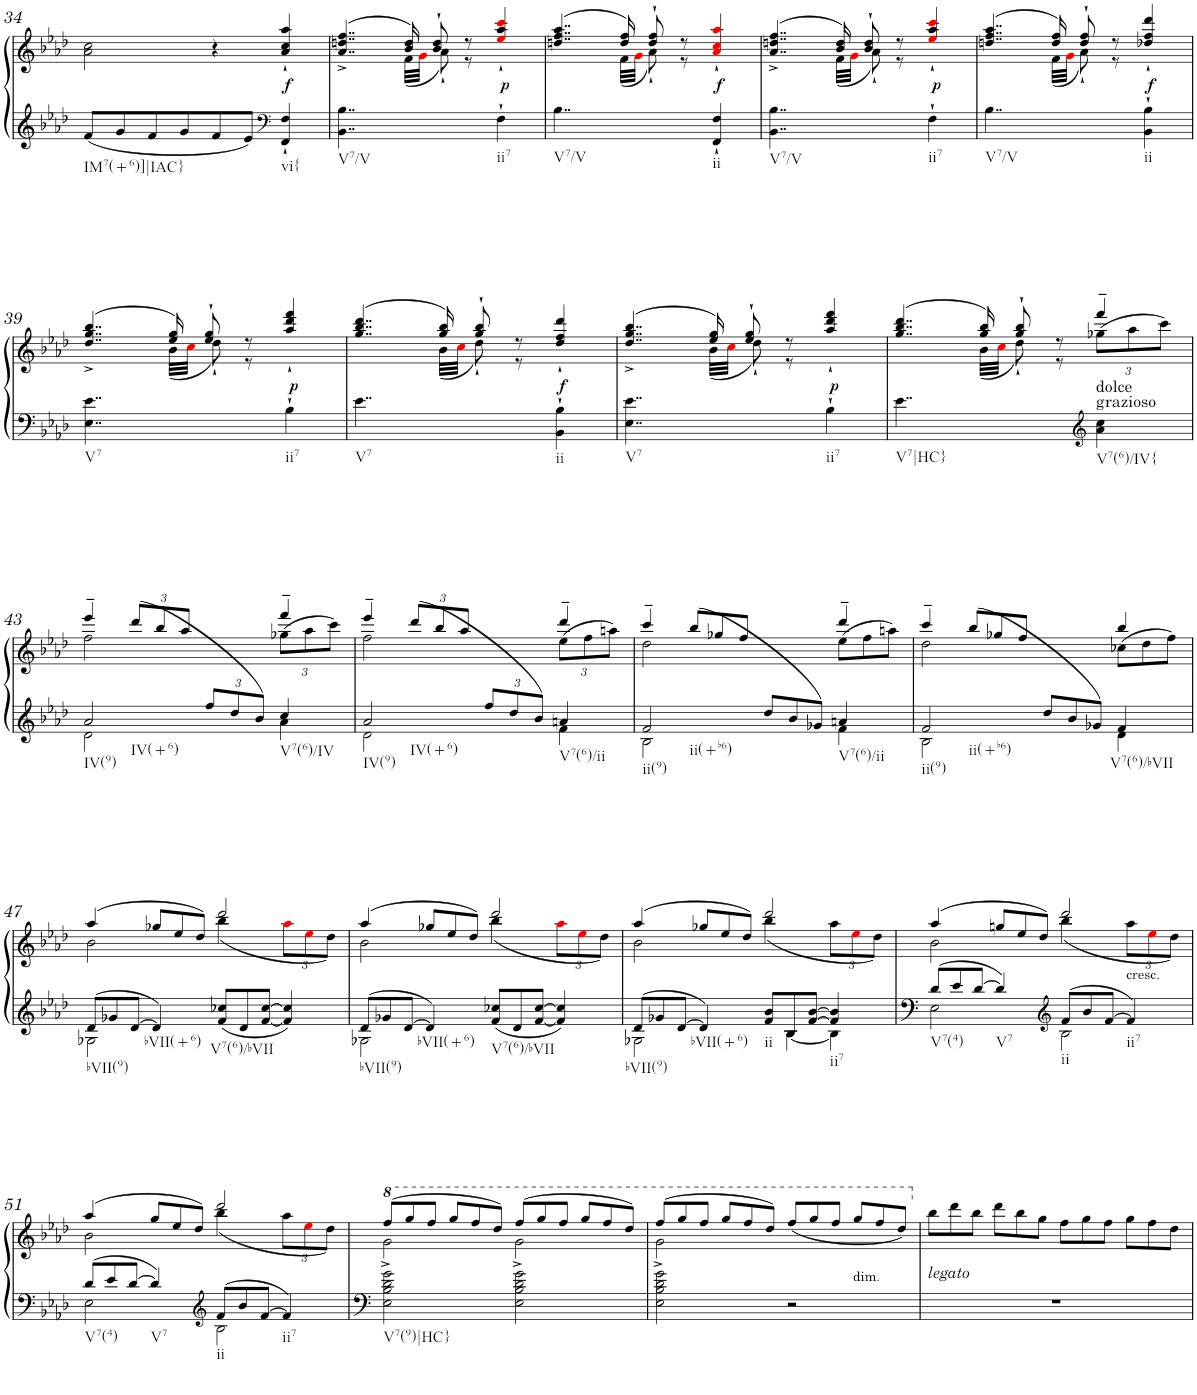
**kern	**kern	**dynam
*part1	*part1	*part1
*staff2	*staff1	*staff1/2
*I"Piano	*	*
*I'Pno.	*	*
!!LO:PB:g=z
*clefF4	*clefG2	*
*k[b-e-a-d-]	*k[b-e-a-d-]	*
*M4/4	*M4/4	*
*met(c)	*met(c)	*
=34	=34	=34
!LO:TX:b:t=IM7(+6)]|IAC}	!	!
8f/L	2a-\ 2cc\	.
8g/	.	.
8f/	.	.
8g/	.	.
8f/	4r	.
8e-/J	.	.
*clefF4	*	*
!LO:TX:b:t=vi{	!	!
!	!	!LO:DY:b
4FF/` 4F/`	4a-/` 4cc/` 4aa-/`	f
=35	=35	=35
*	*^	*
!LO:TX:b:t=V7/V	!	!	!
4..BB-\ 4..B-\	(4..a-/^ 4..ddn/^ 4..ff/^	4..ryy	.
16ryy	16b-/ 16dd/)	(32f\LLL	.
.	.	32gi\JJJ	.
8ryy	8b-/` 8dd/`	8a-`\)	.
8ryy	8r	8r	.
!LO:TX:b:t=ii7	!	!	!
!	!	!	!LO:DY:b
4F`\	4ee-i/` 4aa-/` 4ccci/`	4ryy	p
=36	=36	=36	=36
!LO:TX:b:t=V7/V	!	!	!
4..B-\	(4..ddn/ 4..ff/ 4..aa-/	4..ryy	.
16ryy	16dd/ 16ff/)	(32f\LLL	.
.	.	32gi\JJJ	.
8ryy	8dd/` 8ff/`	8a-`\)	.
8ryy	8r	8r	.
!LO:TX:b:t=ii	!	!	!
!	!	!	!LO:DY:b
4FF/` 4F/`	4a-i/` 4cci/` 4aa-i/`	4ryy	f
=37	=37	=37	=37
!LO:TX:b:t=V7/V	!	!	!
4..BB-\ 4..B-\	(4..a-/^ 4..ddn/^ 4..ff/^	4..ryy	.
16ryy	16b-/ 16dd/)	(32f\LLL	.
.	.	32gi\JJJ	.
8ryy	8b-/` 8dd/`	8a-`\)	.
8ryy	8r	8r	.
!LO:TX:b:t=ii7	!	!	!
!	!	!	!LO:DY:b
4F`\	4ee-i/` 4aa-/` 4ccci/`	4ryy	p
=38	=38	=38	=38
!LO:TX:b:t=V7/V	!	!	!
4..B-\	(4..ddn/ 4..ff/ 4..aa-/	4..ryy	.
16ryy	16dd/ 16ff/)	(32f\LLL	.
.	.	32gi\JJJ	.
8ryy	8dd/` 8ff/`	8a-`\)	.
8ryy	8r	8r	.
!LO:TX:b:t=ii	!	!	!
!	!	!	!LO:DY:b
4BB-\` 4B-\`	4dd-X/` 4ff/` 4ddd-/`	4ryy	f
!!LO:LB:g=z	!!
=39	=39	=39	=39
!LO:TX:b:t=V7	!	!	!
4..E-\ 4..e-\	(4..dd-/^ 4..gg/^ 4..bb-/^	4..ryy	.
16ryy	16ee-/ 16gg/)	(32b-\LLL	.
.	.	32cci\JJJ	.
8ryy	8ee-/` 8gg/`	8dd-`\)	.
8ryy	8r	8r	.
!LO:TX:b:t=ii7	!	!	!
!	!	!	!LO:DY:b
4B-`\	4aa-/` 4ddd-/` 4fff/`	4ryy	p
=40	=40	=40	=40
!LO:TX:b:t=V7	!	!	!
4..e-\	(4..gg/ 4..bb-/ 4..ddd-/	4..ryy	.
16ryy	16gg/ 16bb-/)	(32b-\LLL	.
.	.	32cci\JJJ	.
8ryy	8gg/` 8bb-/`	8dd-`\)	.
8ryy	8r	8r	.
!LO:TX:b:t=ii	!	!	!
!	!	!	!LO:DY:b
4BB-\` 4B-\`	4dd-/` 4ff/` 4ddd-/`	4ryy	f
=41	=41	=41	=41
!LO:TX:b:t=V7	!	!	!
4..E-\ 4..e-\	(4..dd-/^ 4..gg/^ 4..bb-/^	4..ryy	.
16ryy	16ee-/ 16gg/)	(32b-\LLL	.
.	.	32cci\JJJ	.
8ryy	8ee-/` 8gg/`	8dd-`\)	.
8ryy	8r	8r	.
!LO:TX:b:t=ii7	!	!	!
!	!	!	!LO:DY:b
4B-`\	4aa-/` 4ddd-/` 4fff/`	4ryy	p
=42	=42	=42	=42
!LO:TX:b:t=V7|HC}	!	!	!
4..e-\	(4..gg/ 4..bb-/ 4..ddd-/	4..ryy	.
16ryy	16gg/ 16bb-/)	(32b-\LLL	.
.	.	32cci\JJJ	.
8ryy	8gg/` 8bb-/`	8dd-`\)	.
8ryy	8r	8r	.
*clefG2	*	*	*
*	*	*Xbrackettup	*
!	!LO:TX:b:t=dolce	!	!
!	!LO:TX:b:t=grazioso	!	!
!LO:TX:b:t=V7(6)/IV{	!	!	!
4a-\ 4cc\	4fff~/	(>12gg-X\L	.
.	.	12aa-\	.
.	.	12ccc\J)	.
!!LO:LB:g=z	!!
=43	=43	=43	=43
*^	*	*	*
!LO:TX:b:t=IV(9)	!	!	!	!
!LO:TX:b:t=IV(+6)	!	!	!	!
2a-/	2d-\	4eee-~/	2ff\	.
.	.	(12ddd-/L	.	.
.	.	12bb-/	.	.
.	.	12aa-/J	.	.
*Xbrackettup	*	*	*	*
12ff/L	4ryy	4ryy	4ryy	.
12dd-/	.	.	.	.
12b-/J)	.	.	.	.
!LO:TX:b:t=V7(6)/IV	!	!	!	!
4cc/	4a-\	4fff~/	(>12gg-X\L	.
.	.	.	12aa-\	.
.	.	.	12ccc\J)	.
=44	=44	=44	=44	=44
!LO:TX:b:t=IV(9)	!	!	!	!
!LO:TX:b:t=IV(+6)	!	!	!	!
2a-/	2d-\	4eee-~/	2ff\	.
.	.	(12ddd-/L	.	.
.	.	12bb-/	.	.
.	.	12aa-/J	.	.
12ff/L	4ryy	4ryy	4ryy	.
12dd-/	.	.	.	.
12b-/J)	.	.	.	.
!LO:TX:b:t=V7(6)/ii	!	!	!	!
4an/	4f\	4ddd-~/	(>12ee-\L	.
.	.	.	12ff\	.
.	.	.	12aan\J)	.
=45	=45	=45	=45	=45
!LO:TX:b:t=ii(9)	!	!	!	!
!LO:TX:b:t=ii(+b6)	!	!	!	!
2f/	2B-\	4ccc~/	2dd-\	.
*	*	*Xtuplet	*	*
.	.	(12bb-/L	.	.
.	.	12gg-X/	.	.
.	.	12ff/J	.	.
*Xtuplet	*	*	*	*
12dd-/L	4ryy	4ryy	4ryy	.
12b-/	.	.	.	.
12g-X/J)	.	.	.	.
!LO:TX:b:t=V7(6)/ii	!	!	!	!
4an/	4f\	4ddd-~/	(>12ee-\L	.
.	.	.	12ff\	.
.	.	.	12aan\J)	.
=46	=46	=46	=46	=46
!LO:TX:b:t=ii(9)	!	!	!	!
!LO:TX:b:t=ii(+b6)	!	!	!	!
2f/	2B-\	4ccc~/	2dd-\	.
.	.	(12bb-/L	.	.
.	.	12gg-X/	.	.
.	.	12ff/J	.	.
12dd-/L	4ryy	4ryy	4ryy	.
12b-/	.	.	.	.
12g-X/J)	.	.	.	.
!LO:TX:b:t=V7(6)/bVII	!	!	!	!
4f/	4d-\	4bb-/	(>12cc-X\L	.
.	.	.	12dd-\	.
.	.	.	12ff\J)	.
!!LO:LB:g=z	!!
=47	=47	=47	=47	=47
!LO:TX:b:t=bVII(9)	!	!	!	!
12d-/L	2G-X\	(4aa-/	2b-\	.
12g-X/	.	.	.	.
[12d-/J	.	.	.	.
!LO:TX:b:t=bVII(+6)	!	!	!	!
4d-/]	.	12gg-X/L	.	.
.	.	12ee-/	.	.
.	.	12dd-/J)	.	.
!LO:TX:b:t=V7(6)/bVII	!	!	!	!
12f/ 12cc-X/L	2ryy	2ddd-/	(4bb-\	.
12d-/	.	.	.	.
[12f/ [12cc-/J	.	.	.	.
*	*	*	*tuplet	*
4f/] 4cc-/]	.	.	12aa-i\L	.
.	.	.	12ee-i\	.
.	.	.	12dd-\J)	.
=48	=48	=48	=48	=48
!LO:TX:b:t=bVII(9)	!	!	!	!
12d-/L	2G-X\	(4aa-/	2b-\	.
12g-X/	.	.	.	.
[12d-/J	.	.	.	.
*	*	*Xtuplet	*	*
!LO:TX:b:t=bVII(+6)	!	!	!	!
4d-/]	.	12gg-X/L	.	.
.	.	12ee-/	.	.
.	.	12dd-/J)	.	.
!LO:TX:b:t=V7(6)/bVII	!	!	!	!
12f/ 12cc-X/L	2ryy	2ddd-/	(4bb-\	.
12d-/	.	.	.	.
[12f/ [12cc-/J	.	.	.	.
*	*	*	*tuplet	*
4f/] 4cc-/]	.	.	12aa-i\L	.
.	.	.	12ee-i\	.
.	.	.	12dd-\J)	.
=49	=49	=49	=49	=49
!LO:TX:b:t=bVII(9)	!	!	!	!
12d-/L	2G-X\	(4aa-/	2b-\	.
12g-X/	.	.	.	.
[12d-/J	.	.	.	.
*	*	*Xtuplet	*	*
!LO:TX:b:t=bVII(+6)	!	!	!	!
4d-/]	.	12gg-X/L	.	.
.	.	12ee-/	.	.
.	.	12dd-/J)	.	.
!LO:TX:b:t=ii	!	!	!	!
12f/ 12b-/L	12ryy	2ddd-/	(4bb-\	.
12B-/	[6B-\	.	.	.
[12f/ [12b-/J	.	.	.	.
*	*	*	*tuplet	*
!LO:TX:b:t=ii7	!	!	!	!
4f/] 4b-/]	4B-\]	.	12aa-\L	.
.	.	.	12ee-i\	.
.	.	.	12dd-\J)	.
=50	=50	=50	=50	=50
!LO:TX:b:t=V7(4)	!	!	!	!
12d-/L	2E-\	(4aa-/	2b-\	.
12e-/	.	.	.	.
[12d-/J	.	.	.	.
*	*	*Xtuplet	*	*
!LO:TX:b:t=V7	!	!	!	!
4d-/]	.	12ggn/L	.	.
.	.	12ee-/	.	.
.	.	12dd-/J)	.	.
*clefG2	*	*	*	*
!LO:TX:b:t=ii	!	!	!	!
12f/L	2B-\	2ddd-/	(4bb-\	.
12b-/	.	.	.	.
[12f/J	.	.	.	.
*	*	*	*tuplet	*
!	!	!	!LO:TX:b:t=cresc.	!
!LO:TX:b:t=ii7	!	!	!	!
4f/]	.	.	12aa-\L	.
.	.	.	12ee-i\	.
.	.	.	12dd-\J)	.
!!LO:LB:g=z	!!
=51	=51	=51	=51	=51
!LO:TX:b:t=V7(4)	!	!	!	!
12d-/L	2E-\	(4aa-/	2b-\	.
12e-/	.	.	.	.
[12d-/J	.	.	.	.
*	*	*Xtuplet	*	*
!LO:TX:b:t=V7	!	!	!	!
4d-/]	.	12gg/L	.	.
.	.	12ee-/	.	.
.	.	12dd-/J)	.	.
*clefG2	*	*	*	*
!LO:TX:b:t=ii	!	!	!	!
12f/L	2B-\	2ddd-/	(4bb-\	.
12b-/	.	.	.	.
[12f/J	.	.	.	.
*	*	*	*tuplet	*
!LO:TX:b:t=ii7	!	!	!	!
4f/]	.	.	12aa-\L	.
.	.	.	12ee-i\	.
.	.	.	12dd-\J)	.
*v	*v	*	*	*
=52	=52	=52	=52
*	*8va	*	*
*	*Xtuplet	*	*
!LO:TX:b:t=V7(9)|HC}	!	!	!
2E-\ 2B-\ 2d-\ 2g\	(12fff/L	2gg^\	.
.	12ggg/	.	.
.	12fff/J	.	.
.	12ggg/L	.	.
.	12fff/	.	.
.	12ddd-/J)	.	.
2E-\ 2B-\ 2d-\ 2g\	(12fff/L	2gg^\	.
.	12ggg/	.	.
.	12fff/J	.	.
.	12ggg/L	.	.
.	12fff/	.	.
.	12ddd-/J)	.	.
=53	=53	=53	=53
2E-\ 2B-\ 2d-\ 2g\	(12fff/L	2gg^\	.
.	12ggg/	.	.
.	12fff/J	.	.
.	12ggg/L	.	.
.	12fff/	.	.
.	12ddd-/J)	.	.
2r	(12fff/L	2ryy	.
.	12ggg/	.	.
.	12fff/J	.	.
!	!LO:TX:b:t=dim.	!	!
.	12ggg/L	.	.
.	12fff/	.	.
.	12ddd-/J)	.	.
*	*v	*v	*
=54	=54	=54
*	*X8va	*
!	!LO:TX:b:i:t=legato	!
1r	12bb-\L	.
.	12ddd-\	.
.	12bb-\J	.
.	12ddd-\L	.
.	12bb-\	.
.	12gg\J	.
.	12ff\L	.
.	12gg\	.
.	12ff\J	.
.	12gg\L	.
.	12ff\	.
.	12dd-\J	.
=	=	=
*-	*-	*-
